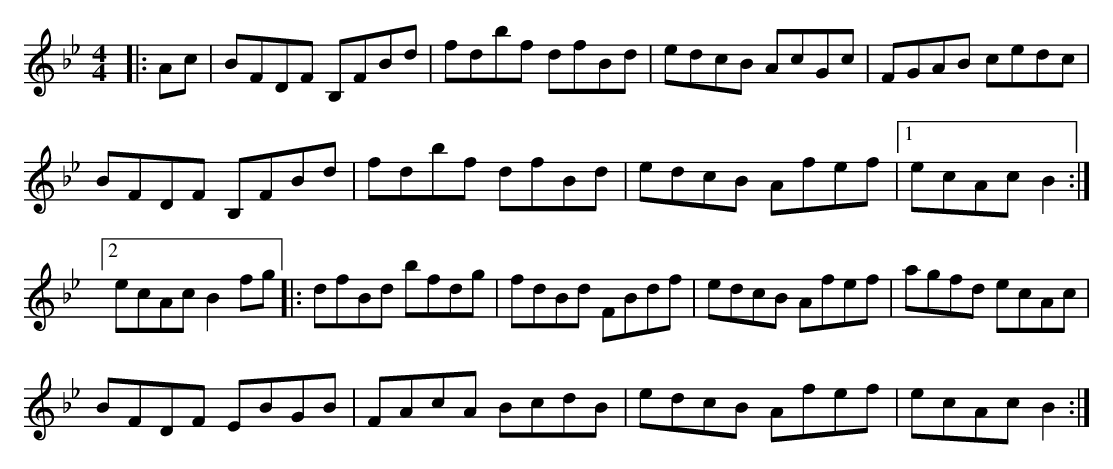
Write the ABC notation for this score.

X:1
M:4/4
K:Gmin
|:Ac|BFDF B,FBd|fdbf dfBd|edcB AcGc|FGAB cedc|
BFDF B,FBd|fdbf dfBd|edcB Afef|1 ecAc B2:|
[2 ecAc B2fg|:dfBd bfdg|fdBd FBdf|edcB Afef|agfd ecAc|
BFDF EBGB|FAcA BcdB|edcB Afef|ecAc B2:|
